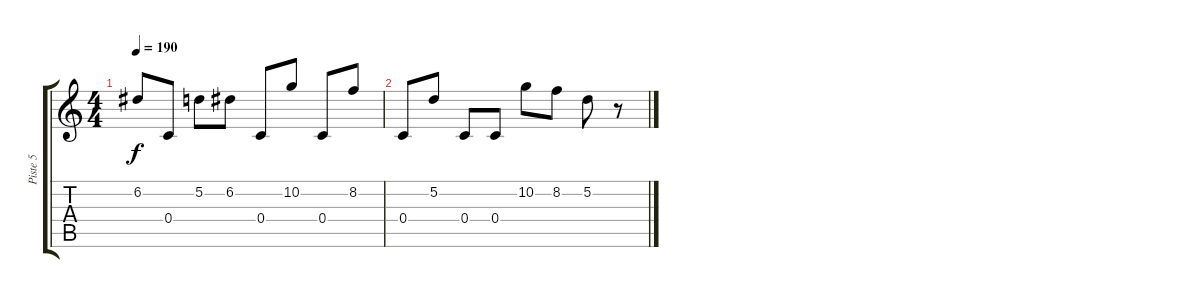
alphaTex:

\track ("Piste 5" "Piste 5") {instrument distortionguitar}
\staff {score tabs}
\tuning (D4 A3 F3 C3 G2 C2) {hide}
\ts (4 4)
\tempo 190
\clef g2
\ks c
6.2.8{dy f} 0.4.8 5.2.8 6.2.8 0.4.8 10.2.8 0.4.8 8.2.8 |
0.4.8 5.2.8 0.4.8 0.4.8 10.2.8 8.2.8 5.2.8 r.8
